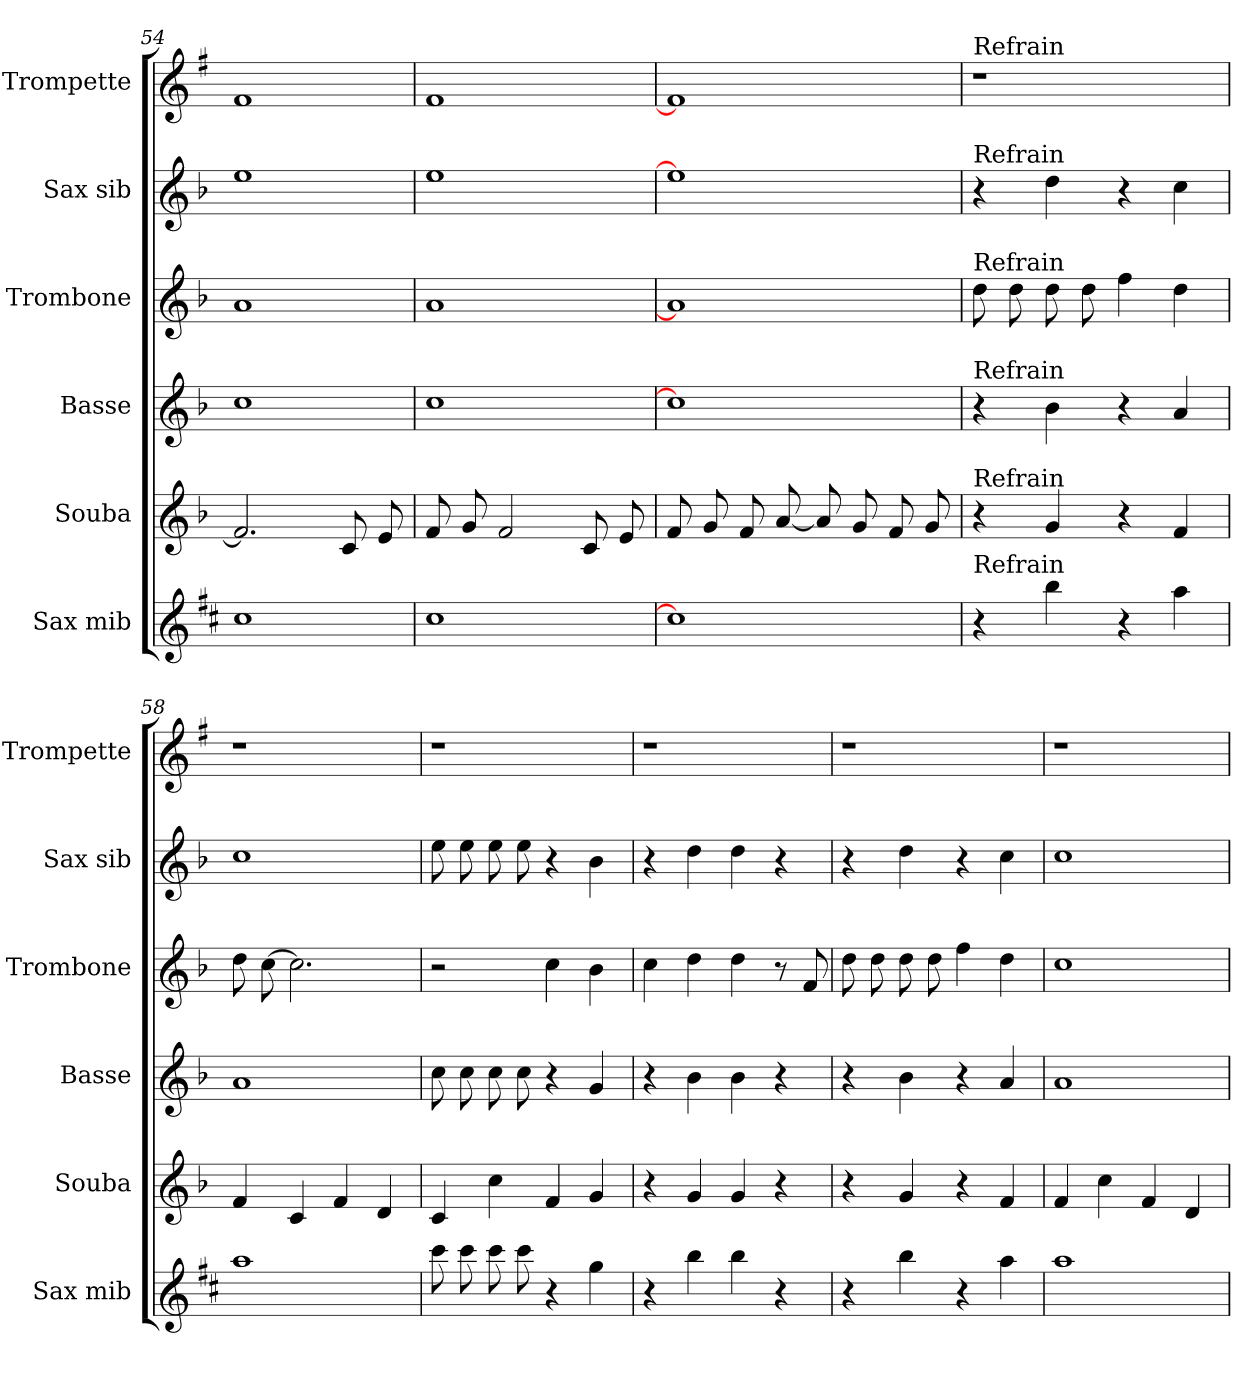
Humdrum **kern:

**kern	**kern	**kern	**kern	**kern	**kern
*part6	*part5	*part4	*part3	*part2	*part1
*staff6	*staff5	*staff4	*staff3	*staff2	*staff1
*I"Sax mib	*I"Souba	*I"Basse	*I"Trombone	*I"Sax sib	*I"Trompette
*I'Sax mib	*I'Souba	*I'Basse	*I'Trombone	*I'Sax sib	*I'Trompette
*clefG2	*clefG2	*clefG2	*clefG2	*clefG2	*clefG2
*ITrd5c9	*ITrd15c26	*ITrd8c14	*ITrd8c14	*ITrd8c14	*ITrd1c2
*k[b-]	*k[b-]	*k[b-]	*k[b-]	*k[b-]	*k[b-]
=54	=54	=54	=54	=54	=54
1e	2.FF]	1c	1A	1e	1e
.	8CC	.	.	.	.
.	8EE	.	.	.	.
=55	=55	=55	=55	=55	=55
1e	8FF	1c	1A	1e	1e
.	8GG	.	.	.	.
.	2FF	.	.	.	.
.	8CC	.	.	.	.
.	8EE	.	.	.	.
=56	=56	=56	=56	=56	=56
1e]	8FF	1c]	1A]	1e]	1e]
.	8GG	.	.	.	.
.	8FF	.	.	.	.
.	[8AA	.	.	.	.
.	8AA]	.	.	.	.
.	8GG	.	.	.	.
.	8FF	.	.	.	.
.	8GG	.	.	.	.
=57	=57	=57	=57	=57	=57
!	!	!	!	!	!LO:TX:t=Refrain
!	!	!	!	!LO:TX:t=Refrain	!
!	!	!	!LO:TX:t=Refrain	!	!
!	!	!LO:TX:t=Refrain	!	!	!
!	!LO:TX:t=Refrain	!	!	!	!
!LO:TX:t=Refrain	!	!	!	!	!
4r	4r	4r	8d	4r	1r
.	.	.	8d	.	.
4dd	4GG	4B-	8d	4d	.
.	.	.	8d	.	.
4r	4r	4r	4f	4r	.
4cc	4FF	4A	4d	4c	.
=58	=58	=58	=58	=58	=58
1cc	4FF	1A	8d	1c	1r
.	.	.	[8c	.	.
.	4CC	.	2.c]	.	.
.	4FF	.	.	.	.
.	4DD	.	.	.	.
=59	=59	=59	=59	=59	=59
8ee	4CC	8c	2r	8e	1r
8ee	.	8c	.	8e	.
8ee	4C	8c	.	8e	.
8ee	.	8c	.	8e	.
4r	4FF	4r	4c	4r	.
4b-	4GG	4G	4B-	4B-	.
=60	=60	=60	=60	=60	=60
4r	4r	4r	4c	4r	1r
4dd	4GG	4B-	4d	4d	.
4dd	4GG	4B-	4d	4d	.
4r	4r	4r	8r	4r	.
.	.	.	8F	.	.
=61	=61	=61	=61	=61	=61
4r	4r	4r	8d	4r	1r
.	.	.	8d	.	.
4dd	4GG	4B-	8d	4d	.
.	.	.	8d	.	.
4r	4r	4r	4f	4r	.
4cc	4FF	4A	4d	4c	.
=62	=62	=62	=62	=62	=62
1cc	4FF	1A	1c	1c	1r
.	4C	.	.	.	.
.	4FF	.	.	.	.
.	4DD	.	.	.	.
=	=	=	=	=	=
*-	*-	*-	*-	*-	*-
